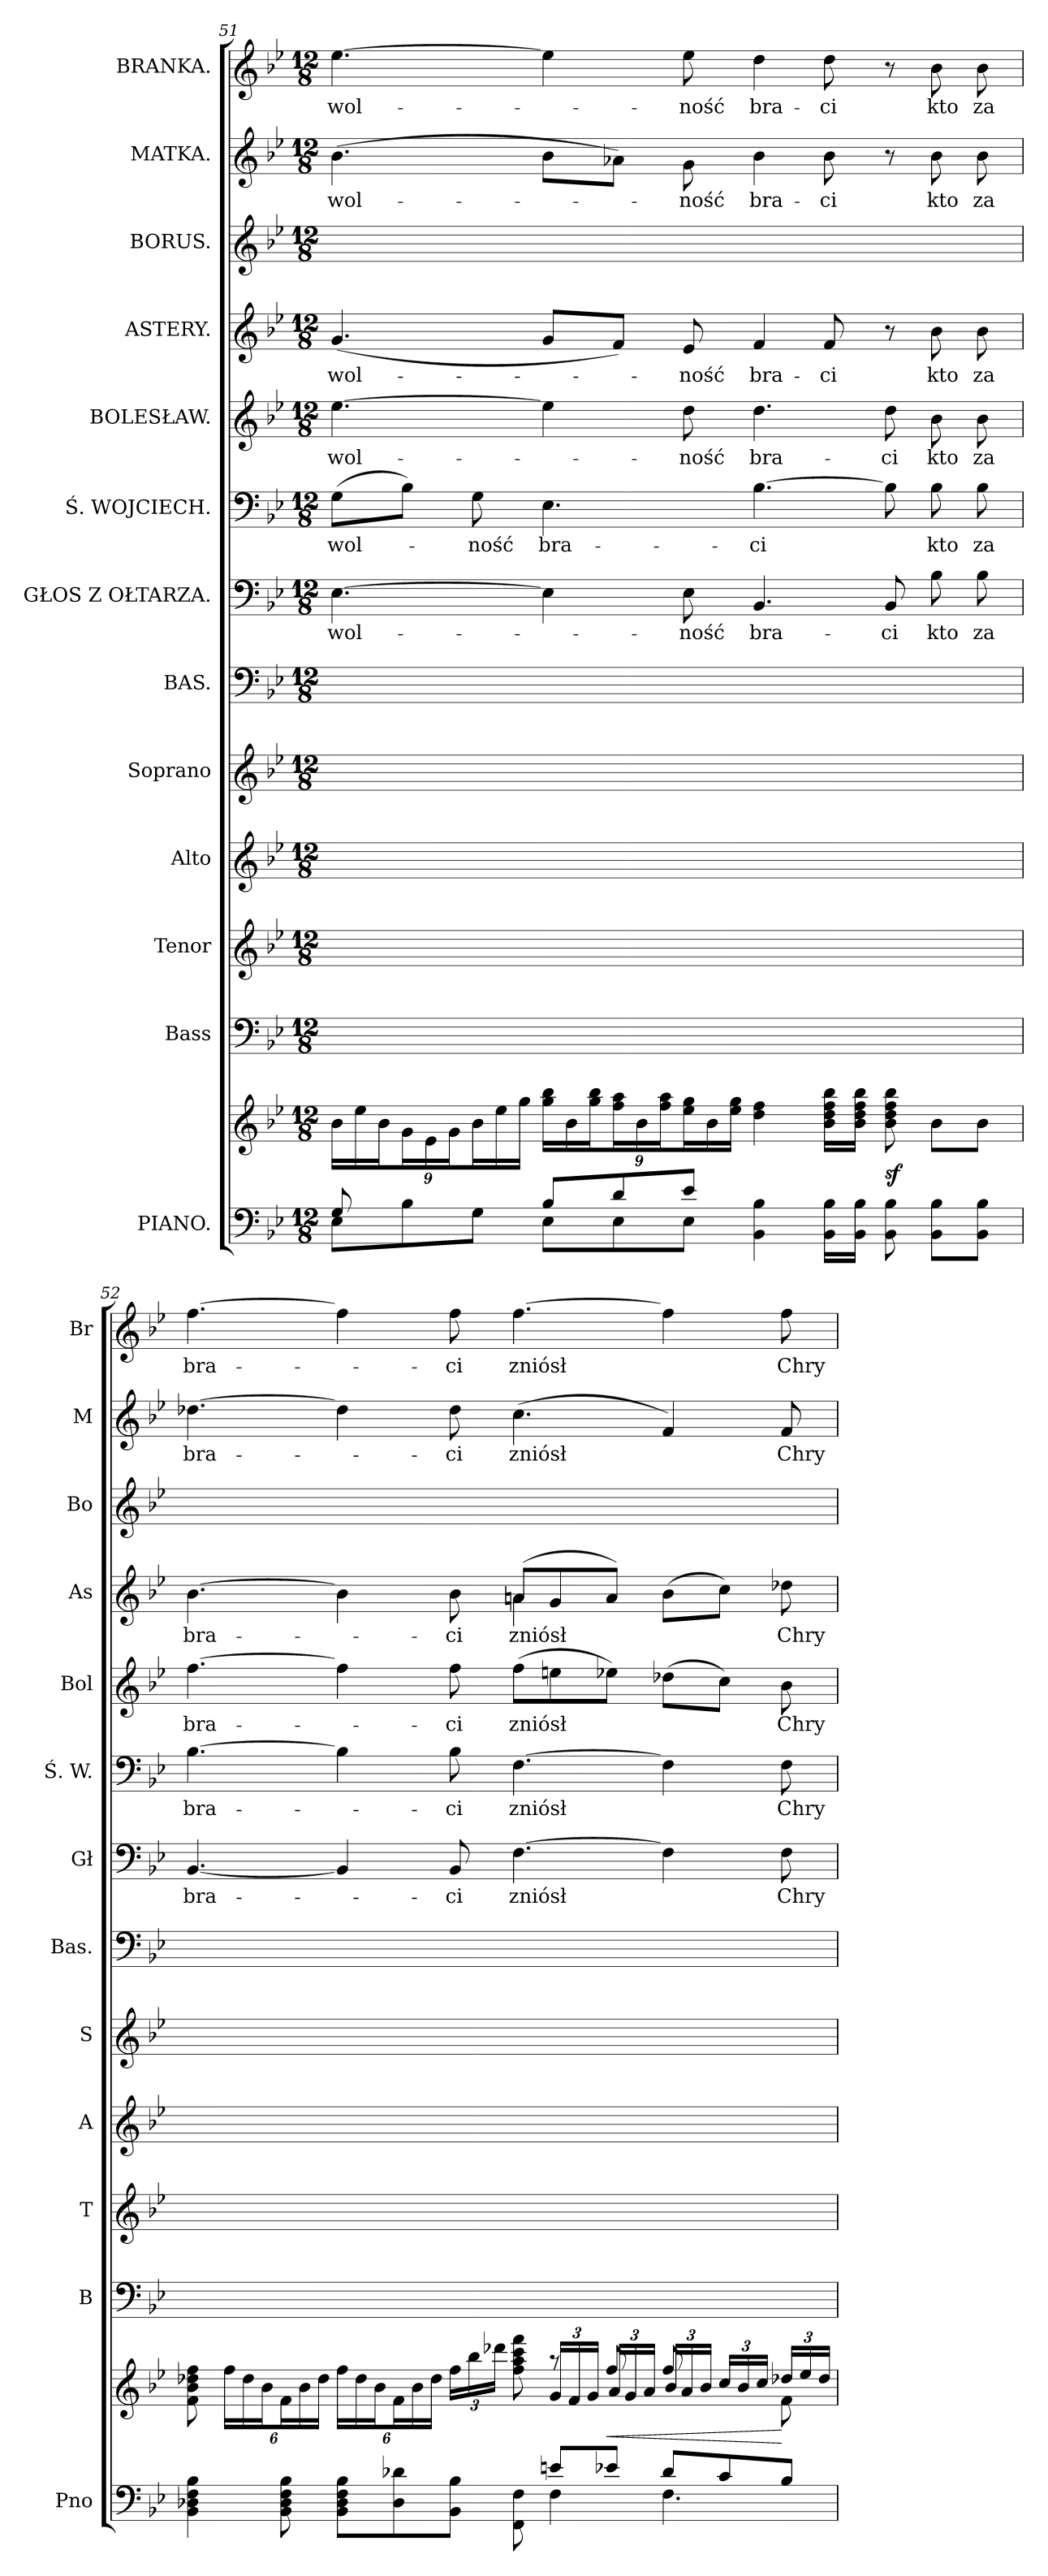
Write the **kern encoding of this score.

**kern	**kern	**dynam	**kern	**kern	**kern	**kern	**kern	**kern	**text	**kern	**text	**kern	**text	**kern	**text	**kern	**kern	**text	**kern	**text
*part13	*part13	*part13	*part12	*part11	*part10	*part9	*part8	*part7	*part7	*part6	*part6	*part5	*part5	*part4	*part4	*part3	*part2	*part2	*part1	*part1
*staff14	*staff13	*staff13/14	*staff12	*staff11	*staff10	*staff9	*staff8	*staff7	*staff7	*staff6	*staff6	*staff5	*staff5	*staff4	*staff4	*staff3	*staff2	*staff2	*staff1	*staff1
*I"PIANO.	*	*	*I"Bass	*I"Tenor	*I"Alto	*I"Soprano	*I"BAS.	*I"GŁOS Z OŁTARZA.	*	*I"Ś. WOJCIECH.	*	*I"BOLESŁAW.	*	*I"ASTERY.	*	*I"BORUS.	*I"MATKA.	*	*I"BRANKA.	*
*I'Pno	*	*	*I'B	*I'T	*I'A	*I'S	*I'Bas.	*I'Gł	*	*I'Ś. W.	*	*I'Bol	*	*I'As	*	*I'Bo	*I'M	*	*I'Br	*
*clefF4	*clefG2	*	*clefF4	*clefG2	*clefG2	*clefG2	*clefF4	*clefF4	*	*clefF4	*	*clefG2	*	*clefG2	*	*clefG2	*clefG2	*	*clefG2	*
*	*	*	*	*ITrd8c12	*	*	*	*	*	*	*	*ITrd8c12	*	*	*	*ITrd8c12	*	*	*	*
*k[b-e-]	*k[b-e-]	*	*k[b-e-]	*k[b-e-]	*k[b-e-]	*k[b-e-]	*k[b-e-]	*k[b-e-]	*	*k[b-e-]	*	*k[b-e-]	*	*k[b-e-]	*	*k[b-e-]	*k[b-e-]	*	*k[b-e-]	*
*M12/8	*M12/8	*	*M12/8	*M12/8	*M12/8	*M12/8	*M12/8	*M12/8	*	*M12/8	*	*M12/8	*	*M12/8	*	*M12/8	*M12/8	*	*M12/8	*
=51	=51	=51	=51	=51	=51	=51	=51	=51	=51	=51	=51	=51	=51	=51	=51	=51	=51	=51	=51	=51
*^	*	*	*	*	*	*	*	*	*	*	*	*	*	*	*	*	*	*	*	*
8G/	8E-\L	24b-\LL	.	1.ryy	1.ryy	1.ryy	1.ryy	1.ryy	[4.E-\	wol-	(8G\L	wol-	[4.e-\	wol-	(4.g/	wol-	1.ryy	(4.b-\	wol-	[4.ee-\	wol-
.	.	24ee-\	.	.	.	.	.	.	.	.	.	.	.	.	.	.	.	.	.	.	.
.	.	24b-\J	.	.	.	.	.	.	.	.	.	.	.	.	.	.	.	.	.	.	.
4ryy	8B-\	24g\L	.	.	.	.	.	.	.	.	8B-\J)	.	.	.	.	.	.	.	.	.	.
.	.	24e-\	.	.	.	.	.	.	.	.	.	.	.	.	.	.	.	.	.	.	.
.	.	24g\J	.	.	.	.	.	.	.	.	.	.	.	.	.	.	.	.	.	.	.
.	8G\J	24b-\L	.	.	.	.	.	.	.	.	8G\	-ność	.	.	.	.	.	.	.	.	.
.	.	24ee-\	.	.	.	.	.	.	.	.	.	.	.	.	.	.	.	.	.	.	.
.	.	24gg\JJ	.	.	.	.	.	.	.	.	.	.	.	.	.	.	.	.	.	.	.
8B-/L	8E-\L	24gg\ 24bb-\LL	.	.	.	.	.	.	4E-\]	.	4.E-\	bra-	4e-\]	.	8g/L	.	.	8b-\L	.	4ee-\]	.
.	.	24b-\	.	.	.	.	.	.	.	.	.	.	.	.	.	.	.	.	.	.	.
.	.	24gg\ 24bb-\J	.	.	.	.	.	.	.	.	.	.	.	.	.	.	.	.	.	.	.
8d/	8E-\	24ff\ 24aa\L	.	.	.	.	.	.	.	.	.	.	.	.	8f/J)	.	.	8a-X\J)	.	.	.
.	.	24b-\	.	.	.	.	.	.	.	.	.	.	.	.	.	.	.	.	.	.	.
.	.	24ff\ 24aa\J	.	.	.	.	.	.	.	.	.	.	.	.	.	.	.	.	.	.	.
8e-/J	8E-\J	24ee-\ 24gg\L	.	.	.	.	.	.	8E-\	-ność	.	.	8d\	-ność	8e-/	-ność	.	8g\	-ność	8ee-\	-ność
.	.	24b-\	.	.	.	.	.	.	.	.	.	.	.	.	.	.	.	.	.	.	.
.	.	24ee-\ 24gg\JJ	.	.	.	.	.	.	.	.	.	.	.	.	.	.	.	.	.	.	.
4BB-\ 4B-\	2.ryy	4dd\ 4ff\	.	.	.	.	.	.	4.BB-/	bra-	[4.B-\	-ci	4.d\	bra-	4f/	bra-	.	4b-\	bra-	4dd\	bra-
16BB-\ 16B-\LL	.	16b-\ 16dd\ 16ff\ 16bb-\LL	.	.	.	.	.	.	.	.	.	.	.	.	8f/	-ci	.	8b-\	-ci	8dd\	-ci
16BB-\ 16B-\JJ	.	16b-\ 16dd\ 16ff\ 16bb-\JJ	.	.	.	.	.	.	.	.	.	.	.	.	.	.	.	.	.	.	.
8BB-\ 8B-\	.	8b-\ 8dd\ 8ff\ 8bb-\	sf	.	.	.	.	.	8BB-/	-ci	8B-\]	.	8d\	-ci	8r	.	.	8r	.	8r	.
8BB-\ 8B-\L	.	8b-\L	.	.	.	.	.	.	8B-\	kto	8B-\	kto	8B-\	kto	8b-\	kto	.	8b-\	kto	8b-\	kto
8BB-\ 8B-\J	.	8b-\J	.	.	.	.	.	.	8B-\	za	8B-\	za	8B-\	za	8b-\	za	.	8b-\	za	8b-\	za
=52	=52	=52	=52	=52	=52	=52	=52	=52	=52	=52	=52	=52	=52	=52	=52	=52	=52	=52	=52	=52	=52
*	*	*^	*	*	*	*	*	*	*	*	*	*	*	*	*^	*	*	*	*	*	*
4BB-\ 4D-X\ 4F\ 4B-\	2.ryy	8f\ 8b-\ 8dd-X\ 8ff\	2.ryy	.	1.ryy	1.ryy	1.ryy	1.ryy	1.ryy	[4.BB-/	bra-	[4.B-\	bra-	[4.f\	bra-	[4.b-\	4.ryy	bra-	1.ryy	[4.dd-X\	bra-	[4.ff\	bra-
.	.	24ff\LL	.	.	.	.	.	.	.	.	.	.	.	.	.	.	.	.	.	.	.	.	.
.	.	24dd-\	.	.	.	.	.	.	.	.	.	.	.	.	.	.	.	.	.	.	.	.	.
.	.	24b-\J	.	.	.	.	.	.	.	.	.	.	.	.	.	.	.	.	.	.	.	.	.
8BB-\ 8D-\ 8F\ 8B-\	.	24f\L	.	.	.	.	.	.	.	.	.	.	.	.	.	.	.	.	.	.	.	.	.
.	.	24b-\	.	.	.	.	.	.	.	.	.	.	.	.	.	.	.	.	.	.	.	.	.
.	.	24dd-\JJ	.	.	.	.	.	.	.	.	.	.	.	.	.	.	.	.	.	.	.	.	.
8BB-\ 8D-\ 8F\ 8B-\L	.	24ff\LL	.	.	.	.	.	.	.	4BB-/]	.	4B-\]	.	4f\]	.	4b-\]	4ryy	.	.	4dd-\]	.	4ff\]	.
.	.	24dd-\	.	.	.	.	.	.	.	.	.	.	.	.	.	.	.	.	.	.	.	.	.
.	.	24b-\J	.	.	.	.	.	.	.	.	.	.	.	.	.	.	.	.	.	.	.	.	.
8D-\ 8d-X\	.	24f\L	.	.	.	.	.	.	.	.	.	.	.	.	.	.	.	.	.	.	.	.	.
.	.	24b-\	.	.	.	.	.	.	.	.	.	.	.	.	.	.	.	.	.	.	.	.	.
.	.	24dd-\JJ	.	.	.	.	.	.	.	.	.	.	.	.	.	.	.	.	.	.	.	.	.
8BB-\ 8B-\J	.	24ff\LL	.	.	.	.	.	.	.	8BB-/	-ci	8B-\	-ci	8f\	-ci	8b-\	8ryy	-ci	.	8dd-\	-ci	8ff\	-ci
.	.	24bb-\	.	.	.	.	.	.	.	.	.	.	.	.	.	.	.	.	.	.	.	.	.
.	.	24ddd-X\JJ	.	.	.	.	.	.	.	.	.	.	.	.	.	.	.	.	.	.	.	.	.
8FF\ 8F\	8ryy	8ff\ 8aa\ 8ccc\ 8fff\	8ryy	.	.	.	.	.	.	[4.F\	zniósł	[4.F\	zniósł	(8f\L	zniósł	(<8an/L	4an\	zniósł	.	(4.cc\	zniósł	[4.ff\	zniósł
8en/L	4F\	8r	24g/LL	.	.	.	.	.	.	.	.	.	.	8en\	.	8g/	.	.	.	.	.	.	.
.	.	.	24f/	.	.	.	.	.	.	.	.	.	.	.	.	.	.	.	.	.	.	.	.
.	.	.	24g/JJ	.	.	.	.	.	.	.	.	.	.	.	.	.	.	.	.	.	.	.	.
8e-X/J	.	8ff/	24a/LL	<	.	.	.	.	.	.	.	.	.	8e-X\J)	.	8a/J)	8ryy	.	.	.	.	.	.
.	.	.	24g/	.	.	.	.	.	.	.	.	.	.	.	.	.	.	.	.	.	.	.	.
.	.	.	24a/JJ	.	.	.	.	.	.	.	.	.	.	.	.	.	.	.	.	.	.	.	.
8d-/L	4.F\	8ff/	24b-/LL	.	.	.	.	.	.	4F\]	.	4F\]	.	(8d-X\L	.	(8b-\L	8ryy	.	.	4f/)	.	4ff\]	.
.	.	.	24a/	.	.	.	.	.	.	.	.	.	.	.	.	.	.	.	.	.	.	.	.
.	.	.	24b-/JJ	.	.	.	.	.	.	.	.	.	.	.	.	.	.	.	.	.	.	.	.
8c/	.	8ryy	24cc/LL	.	.	.	.	.	.	.	.	.	.	8c\J)	.	8cc\J)	8ryy	.	.	.	.	.	.
.	.	.	24b-/	.	.	.	.	.	.	.	.	.	.	.	.	.	.	.	.	.	.	.	.
.	.	.	24cc/JJ	.	.	.	.	.	.	.	.	.	.	.	.	.	.	.	.	.	.	.	.
8B-/J	.	8f\	24dd-X/LL	[	.	.	.	.	.	8F\	Chry-	8F\	Chry-	8B-\	Chry-	8dd-X\	8ryy	Chry-	.	8f/	Chry-	8ff\	Chry-
.	.	.	24ee-/	.	.	.	.	.	.	.	.	.	.	.	.	.	.	.	.	.	.	.	.
.	.	.	24dd-/JJ	.	.	.	.	.	.	.	.	.	.	.	.	.	.	.	.	.	.	.	.
*v	*v	*	*	*	*	*	*	*	*	*	*	*	*	*	*	*v	*v	*	*	*	*	*	*
*	*v	*v	*	*	*	*	*	*	*	*	*	*	*	*	*	*	*	*	*	*	*
=	=	=	=	=	=	=	=	=	=	=	=	=	=	=	=	=	=	=	=	=
*-	*-	*-	*-	*-	*-	*-	*-	*-	*-	*-	*-	*-	*-	*-	*-	*-	*-	*-	*-	*-
